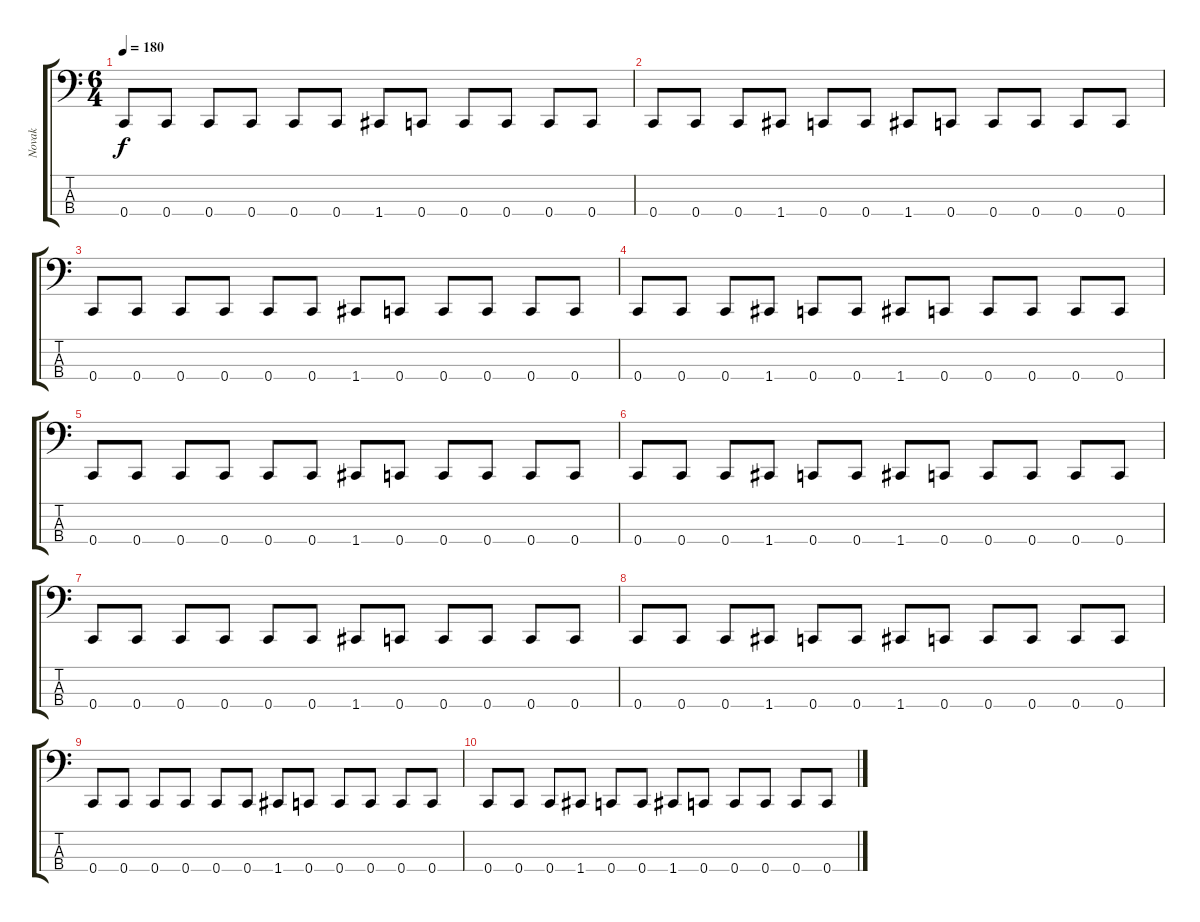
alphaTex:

\track ("Novak" "Novak") {instrument electricbasspick}
\staff {score tabs}
\tuning (Eb2 Bb1 F1 C1) {hide}
\ts (6 4)
\tempo 180
\clef f4
\ks c
0.4.8{dy f} 0.4.8 0.4.8 0.4.8 0.4.8 0.4.8 1.4.8 0.4.8 0.4.8 0.4.8 0.4.8 0.4.8 |
0.4.8 0.4.8 0.4.8 1.4.8 0.4.8 0.4.8 1.4.8 0.4.8 0.4.8 0.4.8 0.4.8 0.4.8 |
0.4.8 0.4.8 0.4.8 0.4.8 0.4.8 0.4.8 1.4.8 0.4.8 0.4.8 0.4.8 0.4.8 0.4.8 |
0.4.8 0.4.8 0.4.8 1.4.8 0.4.8 0.4.8 1.4.8 0.4.8 0.4.8 0.4.8 0.4.8 0.4.8 |
0.4.8 0.4.8 0.4.8 0.4.8 0.4.8 0.4.8 1.4.8 0.4.8 0.4.8 0.4.8 0.4.8 0.4.8 |
0.4.8 0.4.8 0.4.8 1.4.8 0.4.8 0.4.8 1.4.8 0.4.8 0.4.8 0.4.8 0.4.8 0.4.8 |
0.4.8 0.4.8 0.4.8 0.4.8 0.4.8 0.4.8 1.4.8 0.4.8 0.4.8 0.4.8 0.4.8 0.4.8 |
0.4.8 0.4.8 0.4.8 1.4.8 0.4.8 0.4.8 1.4.8 0.4.8 0.4.8 0.4.8 0.4.8 0.4.8 |
0.4.8 0.4.8 0.4.8 0.4.8 0.4.8 0.4.8 1.4.8 0.4.8 0.4.8 0.4.8 0.4.8 0.4.8 |
0.4.8 0.4.8 0.4.8 1.4.8 0.4.8 0.4.8 1.4.8 0.4.8 0.4.8 0.4.8 0.4.8 0.4.8
